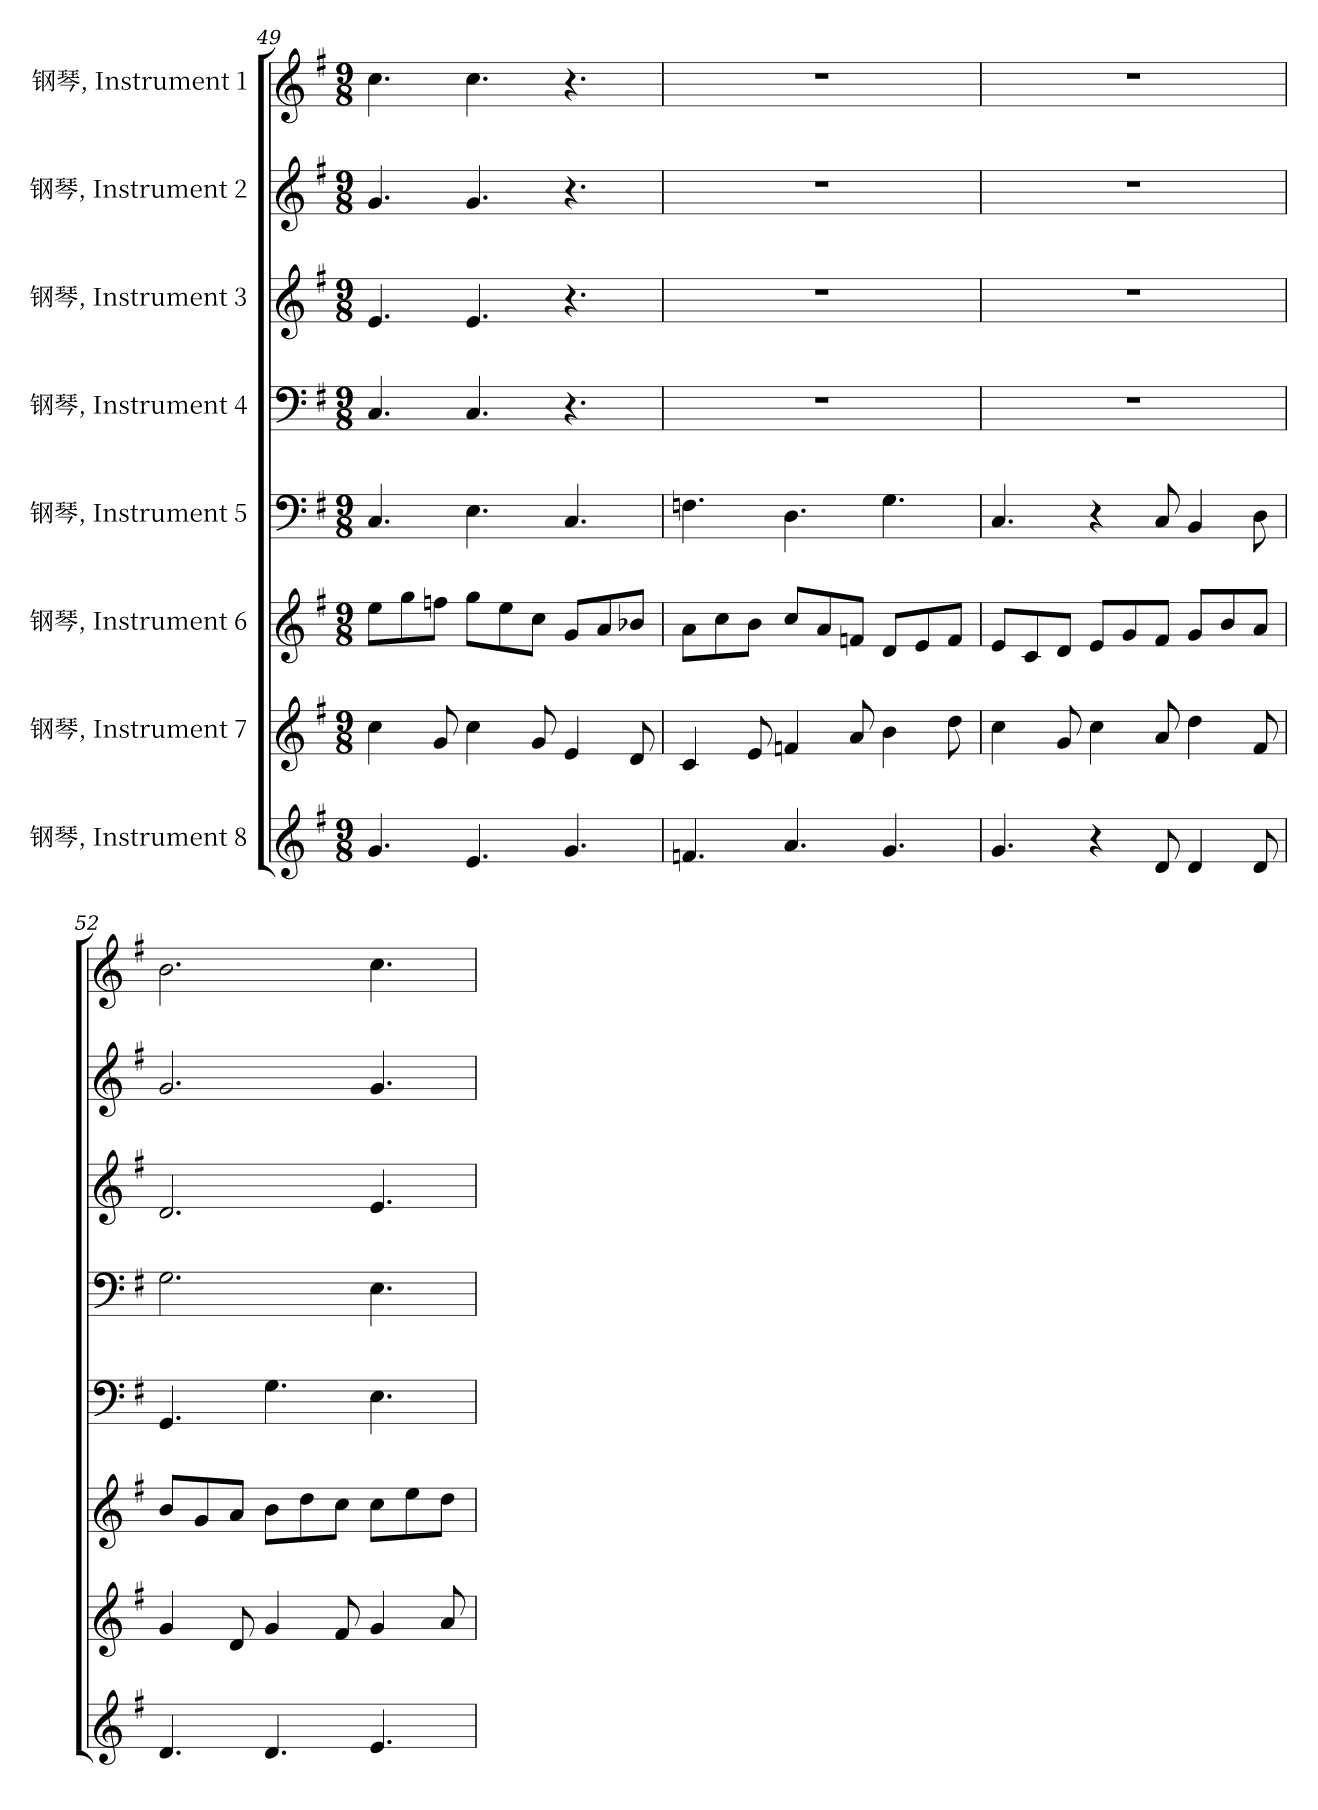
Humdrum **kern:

**kern	**kern	**kern	**kern	**kern	**kern	**kern	**kern
*part8	*part7	*part6	*part5	*part4	*part3	*part2	*part1
*staff8	*staff7	*staff6	*staff5	*staff4	*staff3	*staff2	*staff1
*I"钢琴, Instrument 8	*I"钢琴, Instrument 7	*I"钢琴, Instrument 6	*I"钢琴, Instrument 5	*I"钢琴, Instrument 4	*I"钢琴, Instrument 3	*I"钢琴, Instrument 2	*I"钢琴, Instrument 1
*clefG2	*clefG2	*clefG2	*clefF4	*clefF4	*clefG2	*clefG2	*clefG2
*k[f#]	*k[f#]	*k[f#]	*k[f#]	*k[f#]	*k[f#]	*k[f#]	*k[f#]
*M9/8	*M9/8	*M9/8	*M9/8	*M9/8	*M9/8	*M9/8	*M9/8
=49	=49	=49	=49	=49	=49	=49	=49
4.g/	4cc\	8ee\L	4.C/	4.C/	4.e/	4.g/	4.cc\
.	.	8gg\	.	.	.	.	.
.	8g/	8ffn\J	.	.	.	.	.
4.e/	4cc\	8gg\L	4.E\	4.C/	4.e/	4.g/	4.cc\
.	.	8ee\	.	.	.	.	.
.	8g/	8cc\J	.	.	.	.	.
4.g/	4e/	8g/L	4.C/	4.r	4.r	4.r	4.r
.	.	8a/	.	.	.	.	.
.	8d/	8b-X/J	.	.	.	.	.
=50	=50	=50	=50	=50	=50	=50	=50
4.fn/	4c/	8a\L	4.Fn\	8%9r	8%9r	8%9r	8%9r
.	.	8cc\	.	.	.	.	.
.	8e/	8b\J	.	.	.	.	.
4.a/	4fn/	8cc/L	4.D\	.	.	.	.
.	.	8a/	.	.	.	.	.
.	8a/	8fn/J	.	.	.	.	.
4.g/	4b\	8d/L	4.G\	.	.	.	.
.	.	8e/	.	.	.	.	.
.	8dd\	8f/J	.	.	.	.	.
!!LO:PB:g=z
=51	=51	=51	=51	=51	=51	=51	=51
4.g/	4cc\	8e/L	4.C/	8%9r	8%9r	8%9r	8%9r
.	.	8c/	.	.	.	.	.
.	8g/	8d/J	.	.	.	.	.
4r	4cc\	8e/L	4r	.	.	.	.
.	.	8g/	.	.	.	.	.
8d/	8a/	8f#/J	8C/	.	.	.	.
4d/	4dd\	8g/L	4BB/	.	.	.	.
.	.	8b/	.	.	.	.	.
8d/	8f#/	8a/J	8D\	.	.	.	.
=52	=52	=52	=52	=52	=52	=52	=52
4.d/	4g/	8b/L	4.GG/	2.G\	2.d/	2.g/	2.b\
.	.	8g/	.	.	.	.	.
.	8d/	8a/J	.	.	.	.	.
4.d/	4g/	8b\L	4.G\	.	.	.	.
.	.	8dd\	.	.	.	.	.
.	8f#/	8cc\J	.	.	.	.	.
4.e/	4g/	8cc\L	4.E\	4.E\	4.e/	4.g/	4.cc\
.	.	8ee\	.	.	.	.	.
.	8a/	8dd\J	.	.	.	.	.
=	=	=	=	=	=	=	=
*-	*-	*-	*-	*-	*-	*-	*-
